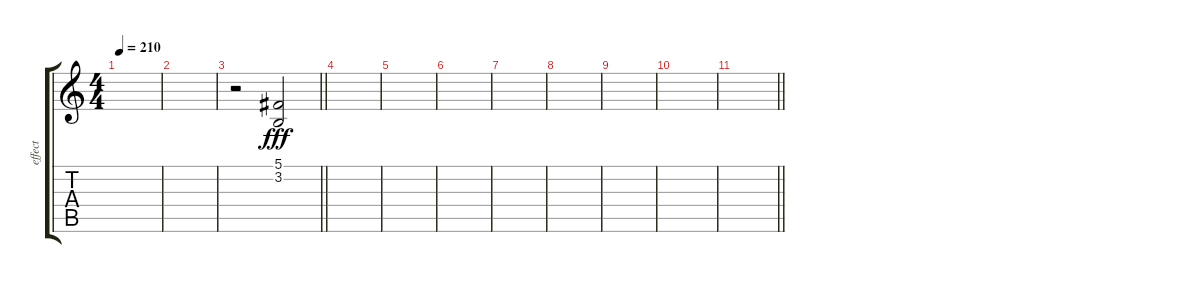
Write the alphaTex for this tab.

\track ("effect" "effect") {instrument reversecymbal}
\staff {score tabs}
\tuning (Db4 Ab3 E3 B2 Gb2 B1) {hide}
\ts (4 4)
\tempo 210
\clef g2
\ks c
|
|
\barLineRight lightlight
r.2 (5.1 3.2).2{dy fff} |
\section ("" "")
|
|
|
|
|
|
|
\barLineRight lightlight
